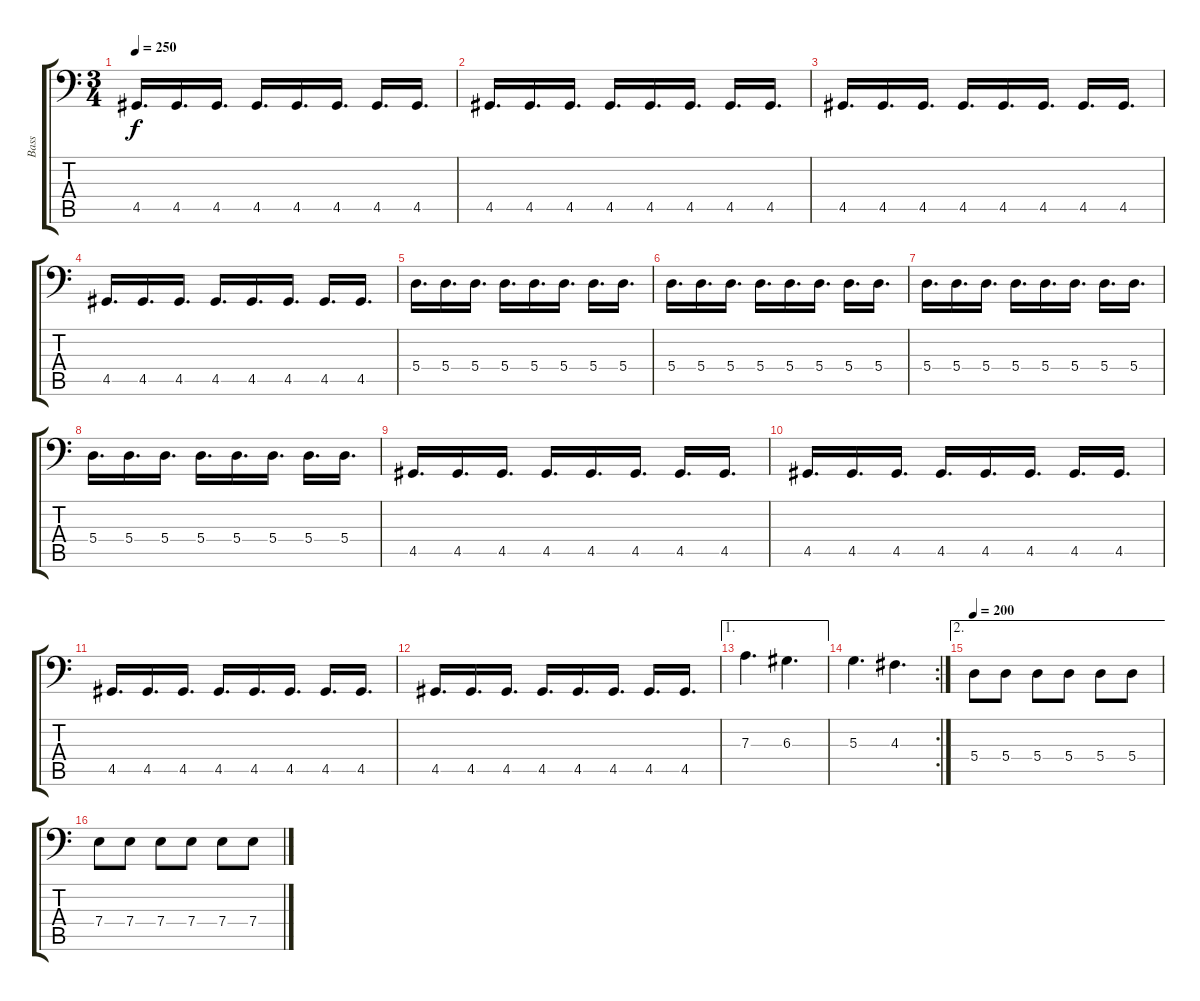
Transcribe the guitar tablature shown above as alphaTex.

\track ("Bass" "Bass") {instrument electricbasspick}
\staff {score tabs}
\tuning (C3 G2 D2 A1 E1 B0) {hide}
\ts (3 4)
\tempo 250
\clef f4
\ks c
4.5.16{d dy f} 4.5.16{d} 4.5.16{d} 4.5.16{d} 4.5.16{d} 4.5.16{d} 4.5.16{d} 4.5.16{d} |
4.5.16{d} 4.5.16{d} 4.5.16{d} 4.5.16{d} 4.5.16{d} 4.5.16{d} 4.5.16{d} 4.5.16{d} |
4.5.16{d} 4.5.16{d} 4.5.16{d} 4.5.16{d} 4.5.16{d} 4.5.16{d} 4.5.16{d} 4.5.16{d} |
4.5.16{d} 4.5.16{d} 4.5.16{d} 4.5.16{d} 4.5.16{d} 4.5.16{d} 4.5.16{d} 4.5.16{d} |
5.4.16{d} 5.4.16{d} 5.4.16{d} 5.4.16{d} 5.4.16{d} 5.4.16{d} 5.4.16{d} 5.4.16{d} |
5.4.16{d} 5.4.16{d} 5.4.16{d} 5.4.16{d} 5.4.16{d} 5.4.16{d} 5.4.16{d} 5.4.16{d} |
5.4.16{d} 5.4.16{d} 5.4.16{d} 5.4.16{d} 5.4.16{d} 5.4.16{d} 5.4.16{d} 5.4.16{d} |
5.4.16{d} 5.4.16{d} 5.4.16{d} 5.4.16{d} 5.4.16{d} 5.4.16{d} 5.4.16{d} 5.4.16{d} |
4.5.16{d} 4.5.16{d} 4.5.16{d} 4.5.16{d} 4.5.16{d} 4.5.16{d} 4.5.16{d} 4.5.16{d} |
4.5.16{d} 4.5.16{d} 4.5.16{d} 4.5.16{d} 4.5.16{d} 4.5.16{d} 4.5.16{d} 4.5.16{d} |
4.5.16{d} 4.5.16{d} 4.5.16{d} 4.5.16{d} 4.5.16{d} 4.5.16{d} 4.5.16{d} 4.5.16{d} |
4.5.16{d} 4.5.16{d} 4.5.16{d} 4.5.16{d} 4.5.16{d} 4.5.16{d} 4.5.16{d} 4.5.16{d} |
\ae 1
7.3.4{d} 6.3.4{d} |
\rc 2
5.3.4{d} 4.3.4{d} |
\ae 2
\tempo 200
5.4.8 5.4.8 5.4.8 5.4.8 5.4.8 5.4.8 |
7.4.8 7.4.8 7.4.8 7.4.8 7.4.8 7.4.8
